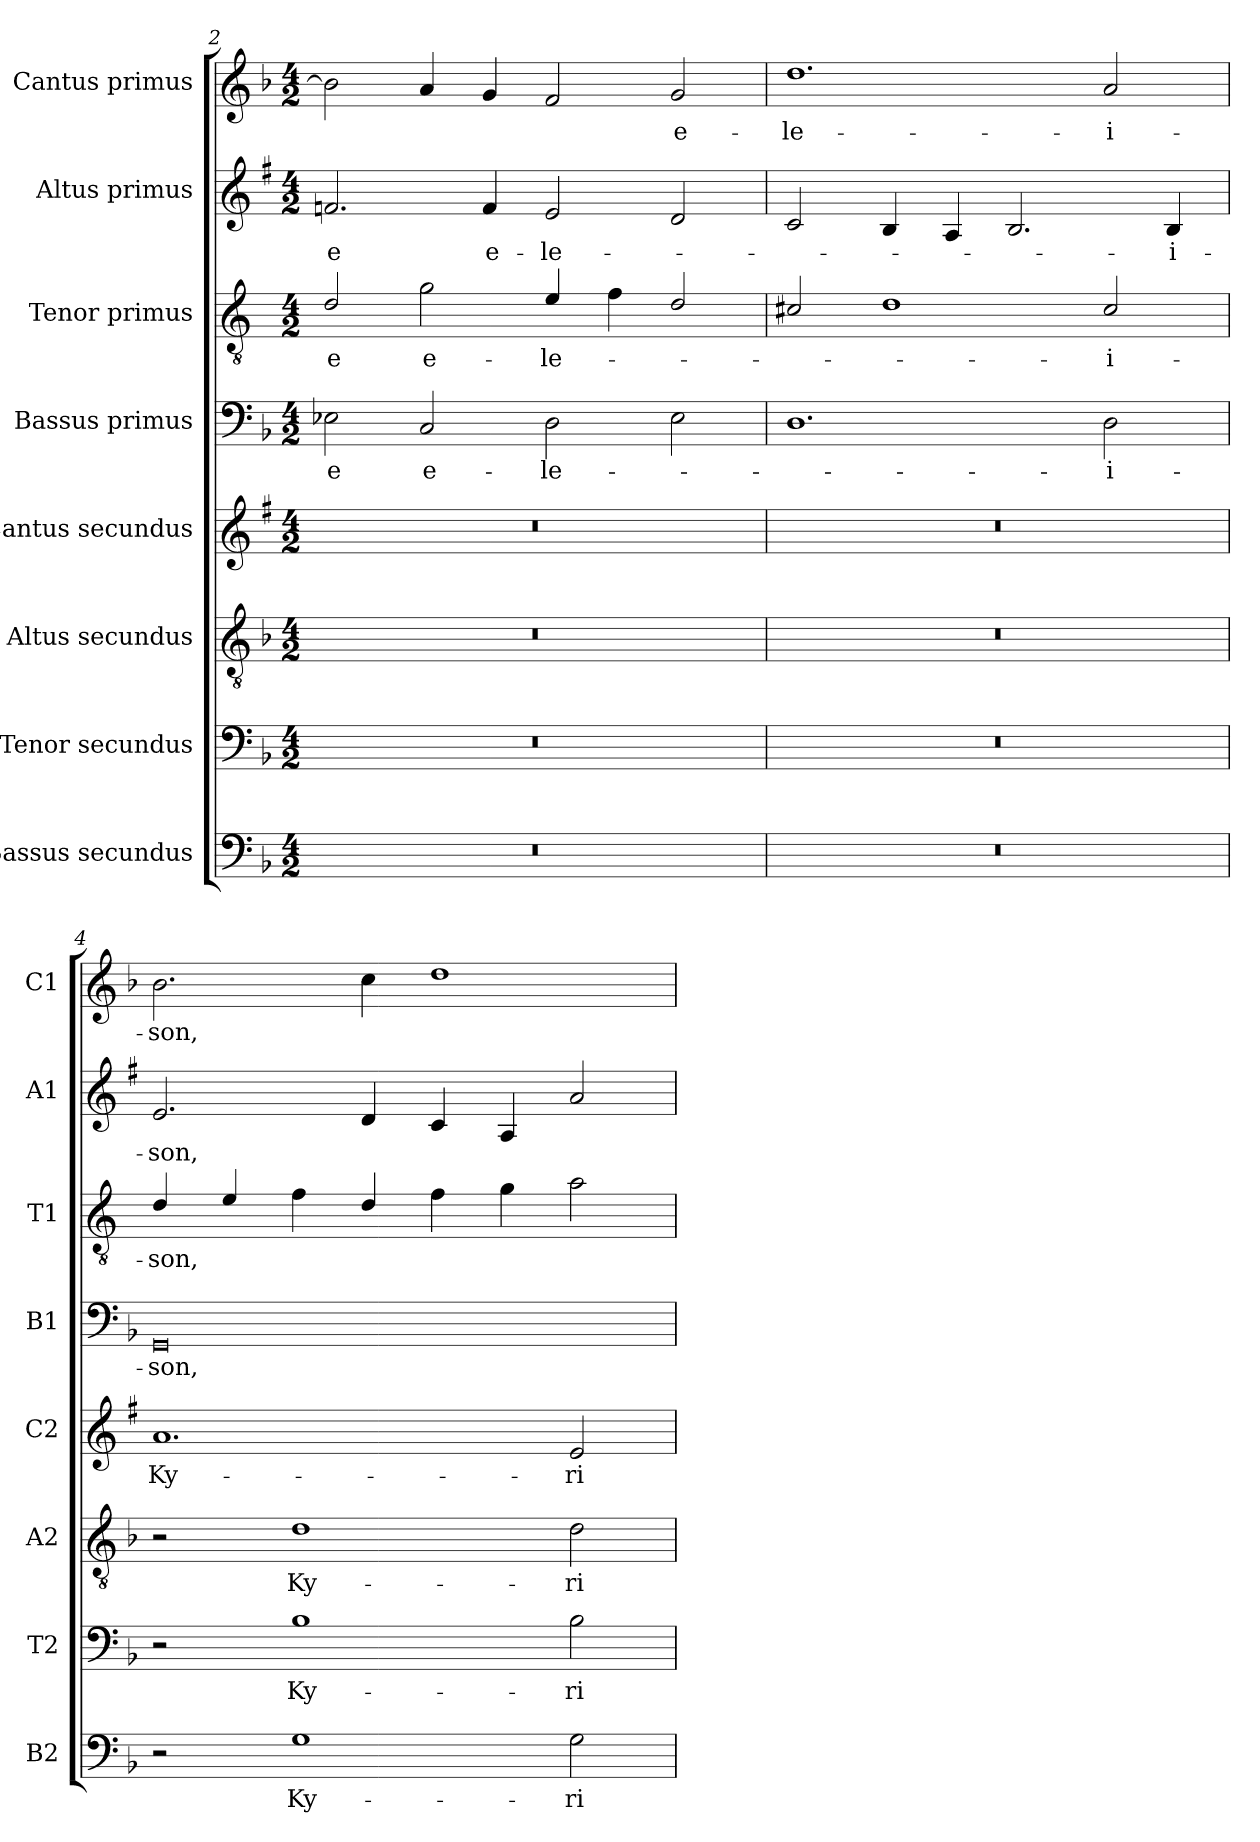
**kern	**text	**kern	**text	**kern	**text	**kern	**text	**kern	**text	**kern	**text	**kern	**text	**kern	**text
*part8	*part8	*part7	*part7	*part6	*part6	*part5	*part5	*part4	*part4	*part3	*part3	*part2	*part2	*part1	*part1
*staff8	*staff8	*staff7	*staff7	*staff6	*staff6	*staff5	*staff5	*staff4	*staff4	*staff3	*staff3	*staff2	*staff2	*staff1	*staff1
*I"Bassus secundus	*	*I"Tenor secundus	*	*I"Altus secundus	*	*I"Cantus secundus	*	*I"Bassus primus	*	*I"Tenor primus	*	*I"Altus primus	*	*I"Cantus primus	*
*I'B2	*	*I'T2	*	*I'A2	*	*I'C2	*	*I'B1	*	*I'T1	*	*I'A1	*	*I'C1	*
*clefF4	*	*clefF4	*	*clefGv2	*	*clefG2	*	*clefF4	*	*clefGv2	*	*clefG2	*	*clefG2	*
*	*	*	*	*	*	*ITrd1c2	*	*	*	*ITrd4c7	*	*ITrd1c2	*	*	*
*k[b-]	*	*k[b-]	*	*k[b-]	*	*k[b-]	*	*k[b-]	*	*k[b-]	*	*k[b-]	*	*k[b-]	*
*F:	*	*F:	*	*F:	*	*F:	*	*F:	*	*F:	*	*F:	*	*F:	*
*M4/2	*	*M4/2	*	*M4/2	*	*M4/2	*	*M4/2	*	*M4/2	*	*M4/2	*	*M4/2	*
=2	=2	=2	=2	=2	=2	=2	=2	=2	=2	=2	=2	=2	=2	=2	=2
!	!	!	!	!	!	!	!	!	!LO:LY:b	!	!LO:LY:b	!	!LO:LY:b	!	!
0r	.	0r	.	0r	.	0r	.	2E-X\	-e	2G/	-e	2.e-X/	-e	2b-\]	.
!	!	!	!	!	!	!	!	!	!LO:LY:b	!	!LO:LY:b	!	!	!	!
.	.	.	.	.	.	.	.	2C/	e-	2c\	e-	.	.	4a/	.
!	!	!	!	!	!	!	!	!	!	!	!	!	!LO:LY:b	!	!
.	.	.	.	.	.	.	.	.	.	.	.	4e-/	e-	4g/	.
!	!	!	!	!	!	!	!	!	!LO:LY:b	!	!LO:LY:b	!	!LO:LY:b	!	!
.	.	.	.	.	.	.	.	2D\	-le-	4A/	-le-	2d/	-le-	2f/	.
.	.	.	.	.	.	.	.	.	.	4B-\	.	.	.	.	.
!	!	!	!	!	!	!	!	!	!	!	!	!	!	!	!LO:LY:b
.	.	.	.	.	.	.	.	2E-\	.	2G/	.	2c/	.	2g/	e-
=3	=3	=3	=3	=3	=3	=3	=3	=3	=3	=3	=3	=3	=3	=3	=3
!	!	!	!	!	!	!	!	!	!	!	!	!	!	!	!LO:LY:b
0r	.	0r	.	0r	.	0r	.	1.D	.	2F#X/	.	2B-/	.	1.dd	-le-
.	.	.	.	.	.	.	.	.	.	1G	.	4A/	.	.	.
.	.	.	.	.	.	.	.	.	.	.	.	4G/	.	.	.
.	.	.	.	.	.	.	.	.	.	.	.	2.A/	.	.	.
!	!	!	!	!	!	!	!	!	!LO:LY:b	!	!LO:LY:b	!	!	!	!LO:LY:b
.	.	.	.	.	.	.	.	2D\	-i-	2F#/	-i-	.	.	2a/	-i-
!	!	!	!	!	!	!	!	!	!	!	!	!	!LO:LY:b	!	!
.	.	.	.	.	.	.	.	.	.	.	.	4A/	-i-	.	.
=4	=4	=4	=4	=4	=4	=4	=4	=4	=4	=4	=4	=4	=4	=4	=4
!	!	!	!	!	!	!	!LO:LY:b	!	!LO:LY:b	!	!LO:LY:b	!	!LO:LY:b	!	!LO:LY:b
2r	.	2r	.	2r	.	1.g	Ky-	0GG	-son,	4G/	-son,	2.d/	-son,	2.b-\	-son,
.	.	.	.	.	.	.	.	.	.	4A/	.	.	.	.	.
!	!LO:LY:b	!	!LO:LY:b	!	!LO:LY:b	!	!	!	!	!	!	!	!	!	!
1G	Ky-	1B-	Ky-	1d	Ky-	.	.	.	.	4B-\	.	.	.	.	.
.	.	.	.	.	.	.	.	.	.	4G/	.	4c/	.	4cc\	.
.	.	.	.	.	.	.	.	.	.	4B-\	.	4B-/	.	1dd	.
.	.	.	.	.	.	.	.	.	.	4c\	.	4G/	.	.	.
!	!LO:LY:b	!	!LO:LY:b	!	!LO:LY:b	!	!LO:LY:b	!	!	!	!	!	!	!	!
2G\	-ri-	2B-\	-ri-	2d\	-ri-	2d/	-ri-	.	.	2d\	.	2g/	.	.	.
=	=	=	=	=	=	=	=	=	=	=	=	=	=	=	=
*-	*-	*-	*-	*-	*-	*-	*-	*-	*-	*-	*-	*-	*-	*-	*-
